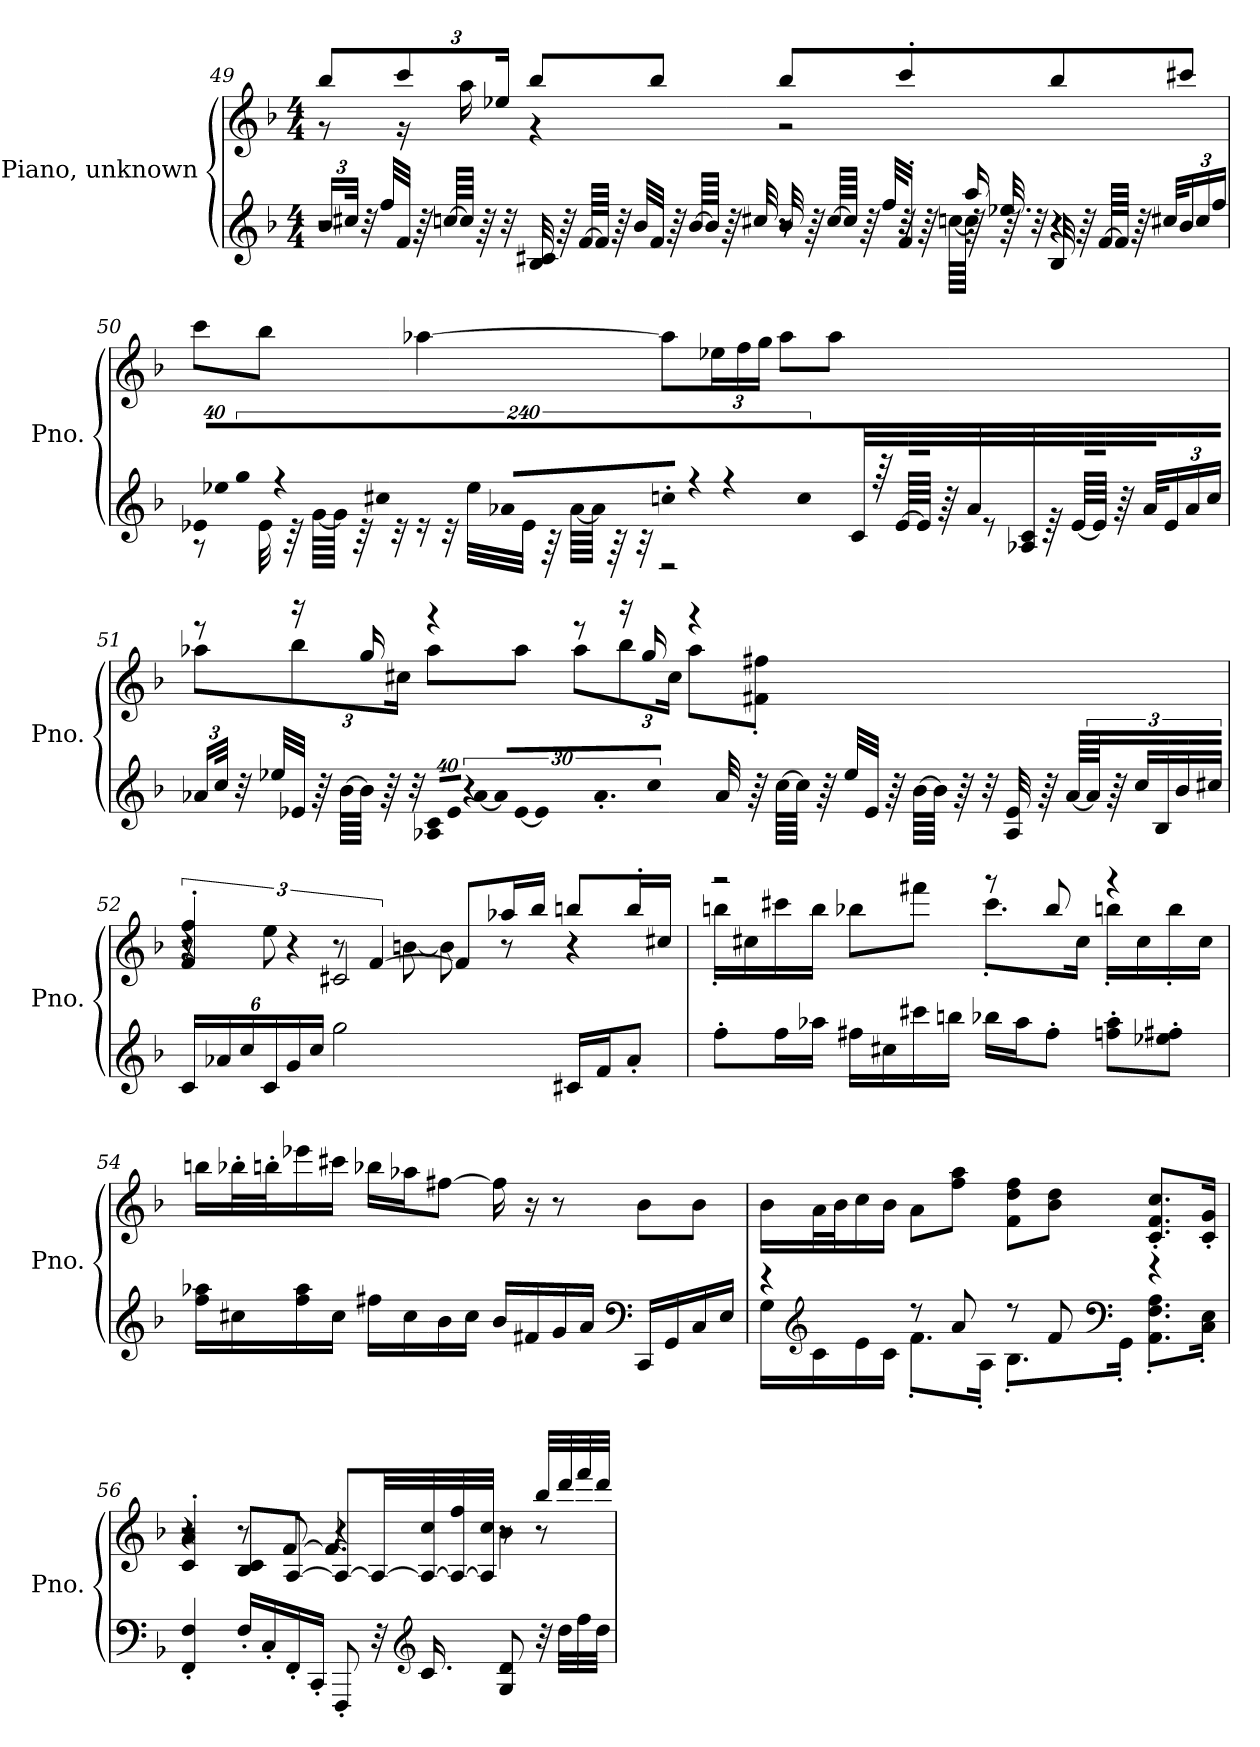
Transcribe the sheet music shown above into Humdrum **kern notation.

**kern	**kern
*part1	*part1
*staff2	*staff1
*I"Piano, unknown	*
*I'Pno.	*
!!LO:LB:g=z
*clefG2	*clefG2
*k[b-]	*k[b-]
*M4/4	*M4/4
=49	=49
*^	*
*	*^	*
*	*	*Xbrackettup	*
*	*	*	*^
2r	2r	24b-/LL	8bb-/L	8r
.	.	48cc#X/JJk	.	.
.	.	32r	.	.
.	.	32ff/LLL	.	.
*	*	*	*Xbrackettup	*
.	.	32f/JJJ	12ccc/	16r
.	.	64r	.	.
.	.	[64ccn/LLLL	.	.
.	.	64cc/JJJJ]	.	16aa\
.	.	64r	.	.
.	.	.	24ee-X/Jk	.
.	.	32r	.	.
.	.	32B-/ 32c#X/	8bb-/L	4r
.	.	64r	.	.
.	.	[64f/LLLL	.	.
.	.	64f/JJJJ]	.	.
.	.	64r	.	.
.	.	32b-/LLL	.	.
.	.	32f/JJJ	8bb-/J	.
.	.	64r	.	.
.	.	[64b-/LLLL	.	.
.	.	64b-/JJJJ]	.	.
.	.	64r	.	.
.	.	32cc#X/	.	.
8r	8r	32b-/	8bb-/L	2r
.	.	64r	.	.
.	.	[64cc#/LLLL	.	.
.	.	64cc#/JJJJ]	.	.
.	.	64r	.	.
.	.	32ff/KLL	.	.
16r	32r	16f'/JJ	8ccc'/	.
.	64r	.	.	.
.	[64ccn\LLLL	.	.	.
16aa/	64cc\JJJJ]	64r	.	.
.	64r	32.ee-X/	.	.
.	32r	.	.	.
4r	4r	32B-/	8bb-/	.
.	.	64r	.	.
.	.	[64f/LLLL	.	.
.	.	64f/JJJJ]	.	.
.	.	64r	.	.
.	.	32cc#X/KLL	.	.
.	.	24b-/	8ccc#X/J	.
.	.	24cc#/	.	.
.	.	24ff/JJ	.	.
*v	*v	*v	*	*
*	*v	*v
!!LO:PB:g=z
=50	=50
*brackettup	*
*^	*
*	*^	*
!LO:N:vis=32	!	!	!
*	*v	*v	*
640%23e-X/LLL	8r	8ccc\L
!LO:N:vis=32	!	!
640%23ee-X/J	.	.
!LO:N:vis=16	!	!
1920%137gg/JJ	.	.
.	32e-\	8bb-\J
!LO:N:vis=16	!	!
1920%137r	.	.
.	64r	.
.	[64g\LLLL	.
.	64g\JJJJ]	.
.	64r	.
!LO:N:vis=32	!	!
640%23cc#X/	.	.
.	32r	.
.	16r	[4aa-X\
!LO:N:vis=32	!	!
640%23a-X/KLL	.	.
!LO:N:vis=16	!	!
1920%137ccn'/JJ	.	.
.	32r	.
.	32ee-\LLL	.
!LO:N:vis=16	!	!
1920%137r	.	.
.	32e-\JJJ	.
.	64r	.
.	[64a-\LLLL	.
!LO:N:vis=32	!	!
640%23r	.	.
.	64a-\JJJJ]	.
.	64r	.
!LO:N:vis=32	!	!
640%23cc/	.	.
.	32r	.
.	2r	8aa-\L]
32c/	.	.
64r	.	.
[64e-/LLLL	.	.
64e-/JJJJ]	.	.
64r	.	.
32a-/	.	.
.	.	24ee-X\L
8r	.	.
.	.	24ff\
.	.	24gg\JJ
.	.	8aa-\L
32A-X/ 32c/	.	.
64r	.	.
[64e-/LLLL	.	.
64e-/JJJJ]	.	.
64r	.	.
32a-/KLL	.	.
.	.	8aa-\J
*Xbrackettup	*	*
24e-/	.	.
24a-/	.	.
24cc/JJ	.	.
.	960ryy	960ryy
*v	*v	*
!!LO:LB:g=z
=51	=51
*	*^
24a-X/LL	8r	8aa-X\L
48cc/JJk	.	.
32r	.	.
32ee-X/LLL	.	.
32e-X/JJJ	16r	12bb-\
64r	.	.
[64b-\LLLL	.	.
64b-\JJJJ]	16gg/	.
64r	.	.
.	.	24cc#X\Jk
32r	.	.
*brackettup	*	*
!LO:N:vis=32	!	!
640%23A-X/ 640%23c/LLL	4r	8aa-\L
!LO:N:vis=32	!	!
640%23e-/JJJ	.	.
!LO:N:vis=64	!	!
960%17r	.	.
!LO:N:vis=64	!	!
[960%17a-/	.	.
!LO:N:vis=64	!	!
960%17a-/LLLL]	.	.
!LO:N:vis=64	!	!
[960%17e-/	.	8aa-\J
!LO:N:vis=64	!	!
960%17e-/J]	.	.
1920ryy	.	.
!LO:N:vis=32.	!	!
1920%103a-'/	.	.
!LO:N:vis=32	!	!
640%23cc/JJJ	.	.
.	8r	8aa-\L
32a-/	.	.
64r	.	.
[64cc\LLLL	.	.
64cc\JJJJ]	.	.
64r	.	.
32ee-/LLL	.	.
.	16r	12bb-\
32e-/JJJ	.	.
64r	.	.
[64b-\LLLL	.	.
.	16gg/	.
64b-\JJJJ]	.	.
64r	.	.
.	.	24cc#\Jk
32r	.	.
.	4r	8aa-\L
32A-/ 32e-/	.	.
64r	.	.
[64a-/LLLL	.	.
96a-/JJJJ]	.	.
96r	.	.
24cc/LL	.	.
.	.	8f#X\' 8ff#X\'J
*Xbrackettup	*	*
24B-/	.	.
24b-/	.	.
24cc#X/JJ	.	.
.	1920ryy	1920ryy
*	*v	*v
!!LO:LB:g=z
=52	=52
*	*brackettup
*	*^
*	*	*^
24c/LL	6f/' 6ff/'	8r	4r
24a-X/	.	.	.
24cc/	.	.	.
24c/	.	8ee\	.
24g/	6r	.	.
24cc/JJ	.	.	.
2gg\	.	8r	2c#X/
.	[6f/	.	.
.	.	[8bn\	.
.	8f/L]	8b\]	.
.	16aa-X/L	8r	.
.	16bb-/JJ	.	.
16c#X/LL	8bbn/L	4r	4r
16f/J	.	.	.
8a-'/J	16bb'/L	.	.
.	16cc#X/JJ	.	.
*	*	*v	*v
!!LO:LB:g=z
=53	=53	=53
8ff'\L	2r	16bbn'\LL
.	.	16cc#X\
16ff\L	.	16ccc#X\
16aa-X\JJ	.	16bb\JJ
16ff#X\LL	.	8bb-X\L
16cc#X\	.	.
16ccc#X\	.	8fff#X\J
16bbn\JJ	.	.
16bb-X\LL	8r	8.ccc#'\L
16aa-\J	.	.
8ff#'\J	8bb-/	.
.	.	16cc#\Jk
8ffn\' 8aa-\'L	4r	16bbn'\LL
.	.	16cc#\
8ee-X\' 8ff#X\'J	.	16bb'\
.	.	16cc#\JJ
*	*v	*v
!!LO:LB:g=z
=54	=54
16ff\ 16aa-X\LL	16bbn\LL
16cc#X\	32bb-X'\L
.	32bbn'\J
16ff\ 16aa-\	16eee-X\
16cc#\JJ	16ccc#X\JJ
16ff#X\LL	16bb-X\LL
16cc#\	16aa-X\J
16b-\	[8ff#X\J
16cc#\JJ	.
16b-/LL	16ff#\]
16f#X/	16r
16g/	8r
16a/JJ	.
*clefF4	*
16CC/LL	8b-\L
16GG/	.
16C/	8b-\J
16E/JJ	.
=55	=55
*^	*
4r	16G\LL	16b-\LL
*clefG2	*	*
.	16c\	32a\L
.	.	32b-\J
.	16e\	16cc\
.	16c\JJ	16b-\JJ
8r	8.f'\L	8a\L
8a/	.	8ff\ 8aa\J
.	16A'\Jk	.
8r	8.B-'\L	8f\ 8dd\ 8ff\L
8f/	.	8b-\ 8dd\J
*clefF4	*	*
.	16GG'\Jk	.
4r	8.AA\' 8.F\' 8.A\'L	8.c/' 8.f/' 8.cc/'L
.	16C\' 16E\'Jk	16c/' 16g/'Jk
*v	*v	*
!!LO:LB:g=z
=56	=56
*	*^
*	*	*^
4FF/' 4F/'	4c/' 4a/'	2r	4r
16F'/LL	8B-/ 8c/L	.	8r
16C'/	.	.	.
16FF'/	[8A/J	.	[8f/
16CC'/JJ	.	.	.
8FFF'/	8A/L_	4r	4.f/]
32r	32A/LL_	.	.
*clefG2	*	*	*
16.c/	32A/_ 32cc/	.	.
.	32A/_ 32ff/	.	.
.	32A/] 32cc/JJJ	.	.
8G/ 8d/	8r	4b-\	.
32r	32bb-/LLL	.	8r
32dd\LLL	32ddd/	.	.
32ff\	32fff/	.	.
32dd\JJJ	32ddd/JJJ	.	.
*	*v	*v	*v
=	=
*-	*-
